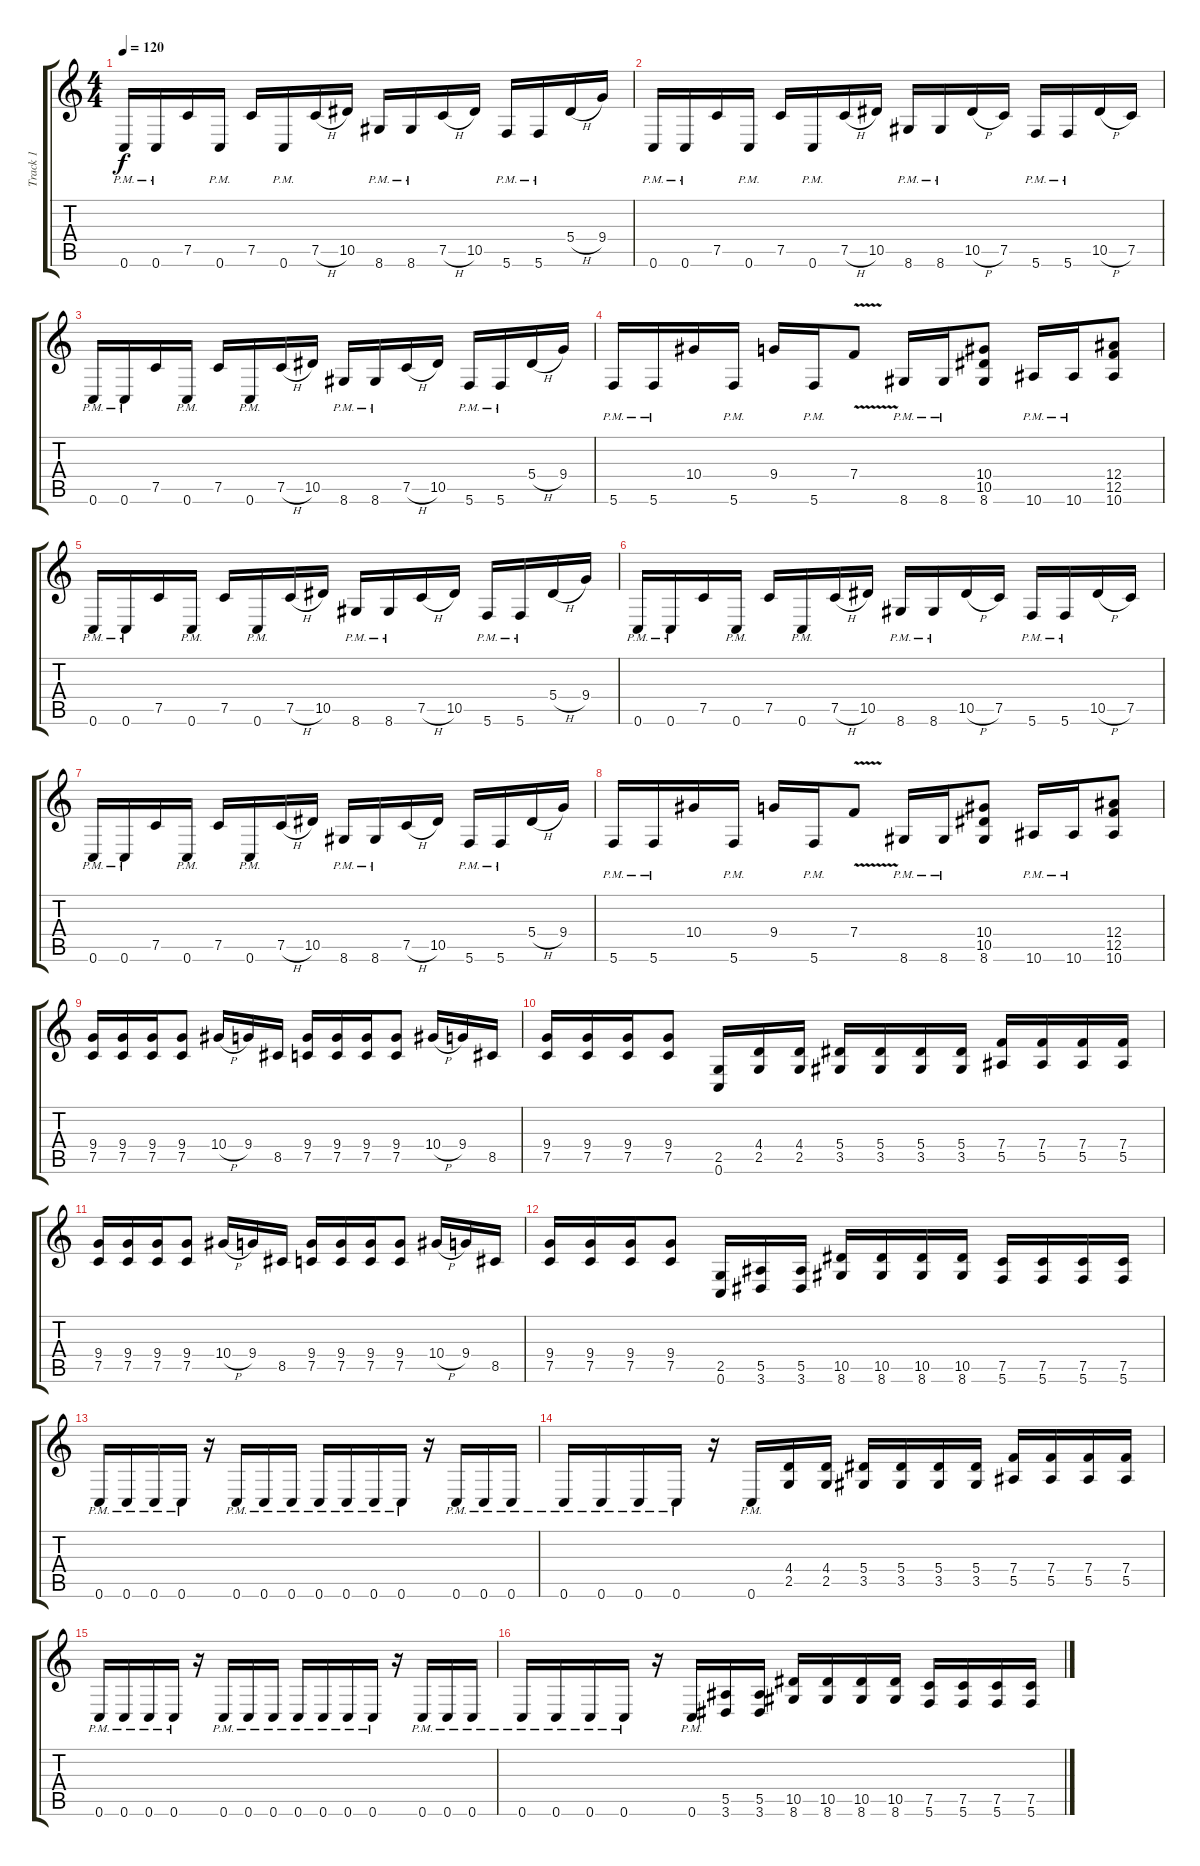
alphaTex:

\track ("Track 1" "Track 1") {instrument distortionguitar}
\staff {score tabs}
\tuning (C4 G3 Eb3 Bb2 F2 C2) {hide}
\ts (4 4)
\tempo 120
\clef g2
\ks c
0.6{pm}.16{dy f} 0.6{pm}.16 7.5.16 0.6{pm}.16 7.5.16 0.6{pm}.16 7.5{h}.16 10.5.16 8.6{pm}.16 8.6{pm}.16 7.5{h}.16 10.5.16 5.6{pm}.16 5.6{pm}.16 5.4{h}.16 9.4.16 |
0.6{pm}.16 0.6{pm}.16 7.5.16 0.6{pm}.16 7.5.16 0.6{pm}.16 7.5{h}.16 10.5.16 8.6{pm}.16 8.6{pm}.16 10.5{h}.16 7.5.16 5.6{pm}.16 5.6{pm}.16 10.5{h}.16 7.5.16 |
0.6{pm}.16 0.6{pm}.16 7.5.16 0.6{pm}.16 7.5.16 0.6{pm}.16 7.5{h}.16 10.5.16 8.6{pm}.16 8.6{pm}.16 7.5{h}.16 10.5.16 5.6{pm}.16 5.6{pm}.16 5.4{h}.16 9.4.16 |
5.6{pm}.16 5.6{pm}.16 10.4.16 5.6{pm}.16 9.4.16 5.6{pm}.16 7.4{v}.8 8.6{pm}.16 8.6{pm}.16 (10.4 10.5 8.6).8 10.6{pm}.16 10.6{pm}.16 (12.4 12.5 10.6).8 |
0.6{pm}.16 0.6{pm}.16 7.5.16 0.6{pm}.16 7.5.16 0.6{pm}.16 7.5{h}.16 10.5.16 8.6{pm}.16 8.6{pm}.16 7.5{h}.16 10.5.16 5.6{pm}.16 5.6{pm}.16 5.4{h}.16 9.4.16 |
0.6{pm}.16 0.6{pm}.16 7.5.16 0.6{pm}.16 7.5.16 0.6{pm}.16 7.5{h}.16 10.5.16 8.6{pm}.16 8.6{pm}.16 10.5{h}.16 7.5.16 5.6{pm}.16 5.6{pm}.16 10.5{h}.16 7.5.16 |
0.6{pm}.16 0.6{pm}.16 7.5.16 0.6{pm}.16 7.5.16 0.6{pm}.16 7.5{h}.16 10.5.16 8.6{pm}.16 8.6{pm}.16 7.5{h}.16 10.5.16 5.6{pm}.16 5.6{pm}.16 5.4{h}.16 9.4.16 |
5.6{pm}.16 5.6{pm}.16 10.4.16 5.6{pm}.16 9.4.16 5.6{pm}.16 7.4{v}.8 8.6{pm}.16 8.6{pm}.16 (10.4 10.5 8.6).8 10.6{pm}.16 10.6{pm}.16 (12.4 12.5 10.6).8 |
(9.4 7.5).16 (9.4 7.5).16 (9.4 7.5).16 (9.4 7.5).8 10.4{h}.16 9.4.16 8.5.16 (9.4 7.5).16 (9.4 7.5).16 (9.4 7.5).16 (9.4 7.5).8 10.4{h}.16 9.4.16 8.5.16 |
(9.4 7.5).16 (9.4 7.5).16 (9.4 7.5).16 (9.4 7.5).8 (2.5 0.6).16 (4.4 2.5).16 (4.4 2.5).16 (5.4 3.5).16 (5.4 3.5).16 (5.4 3.5).16 (5.4 3.5).16 (7.4 5.5).16 (7.4 5.5).16 (7.4 5.5).16 (7.4 5.5).16 |
(9.4 7.5).16 (9.4 7.5).16 (9.4 7.5).16 (9.4 7.5).8 10.4{h}.16 9.4.16 8.5.16 (9.4 7.5).16 (9.4 7.5).16 (9.4 7.5).16 (9.4 7.5).8 10.4{h}.16 9.4.16 8.5.16 |
(9.4 7.5).16 (9.4 7.5).16 (9.4 7.5).16 (9.4 7.5).8 (2.5 0.6).16 (5.5 3.6).16 (5.5 3.6).16 (10.5 8.6).16 (10.5 8.6).16 (10.5 8.6).16 (10.5 8.6).16 (7.5 5.6).16 (7.5 5.6).16 (7.5 5.6).16 (7.5 5.6).16 |
0.6{pm}.16 0.6{pm}.16 0.6{pm}.16 0.6{pm}.16 r.16 0.6{pm}.16 0.6{pm}.16 0.6{pm}.16 0.6{pm}.16 0.6{pm}.16 0.6{pm}.16 0.6{pm}.16 r.16 0.6{pm}.16 0.6{pm}.16 0.6{pm}.16 |
0.6{pm}.16 0.6{pm}.16 0.6{pm}.16 0.6{pm}.16 r.16 0.6{pm}.16 (4.4 2.5).16 (4.4 2.5).16 (5.4 3.5).16 (5.4 3.5).16 (5.4 3.5).16 (5.4 3.5).16 (7.4 5.5).16 (7.4 5.5).16 (7.4 5.5).16 (7.4 5.5).16 |
0.6{pm}.16 0.6{pm}.16 0.6{pm}.16 0.6{pm}.16 r.16 0.6{pm}.16 0.6{pm}.16 0.6{pm}.16 0.6{pm}.16 0.6{pm}.16 0.6{pm}.16 0.6{pm}.16 r.16 0.6{pm}.16 0.6{pm}.16 0.6{pm}.16 |
0.6{pm}.16 0.6{pm}.16 0.6{pm}.16 0.6{pm}.16 r.16 0.6{pm}.16 (5.5 3.6).16 (5.5 3.6).16 (10.5 8.6).16 (10.5 8.6).16 (10.5 8.6).16 (10.5 8.6).16 (7.5 5.6).16 (7.5 5.6).16 (7.5 5.6).16 (7.5 5.6).16
